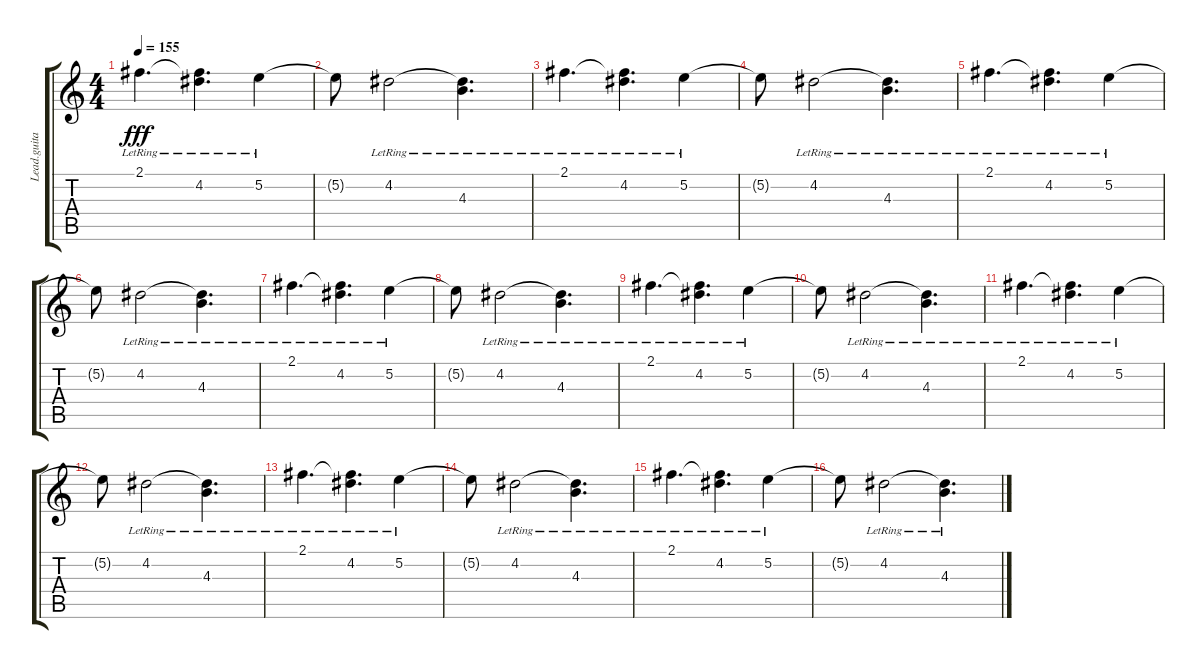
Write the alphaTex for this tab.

\track ("Lead.guitar" "Lead.guita") {instrument electricguitarclean}
\staff {score tabs}
\tuning (E4 B3 G3 D3 A2 E2) {hide}
\ts (4 4)
\tempo 155
\clef g2
\ks c
2.1{lr}.4{d dy fff} (2.1{t} 4.2{lr}).4{d} 5.2{lr}.4 |
5.2{t}.8 4.2{lr}.2 (4.2{t} 4.3{lr}).4{d} |
2.1{lr}.4{d} (2.1{t} 4.2{lr}).4{d} 5.2{lr}.4 |
5.2{t}.8 4.2{lr}.2 (4.2{t} 4.3{lr}).4{d} |
2.1{lr}.4{d} (2.1{t} 4.2{lr}).4{d} 5.2{lr}.4 |
5.2{t}.8 4.2{lr}.2 (4.2{t} 4.3{lr}).4{d} |
2.1{lr}.4{d} (2.1{t} 4.2{lr}).4{d} 5.2{lr}.4 |
5.2{t}.8 4.2{lr}.2 (4.2{t} 4.3{lr}).4{d} |
2.1{lr}.4{d} (2.1{t} 4.2{lr}).4{d} 5.2{lr}.4 |
5.2{t}.8 4.2{lr}.2 (4.2{t} 4.3{lr}).4{d} |
2.1{lr}.4{d} (2.1{t} 4.2{lr}).4{d} 5.2{lr}.4 |
5.2{t}.8 4.2{lr}.2 (4.2{t} 4.3{lr}).4{d} |
2.1{lr}.4{d} (2.1{t} 4.2{lr}).4{d} 5.2{lr}.4 |
5.2{t}.8 4.2{lr}.2 (4.2{t} 4.3{lr}).4{d} |
2.1{lr}.4{d} (2.1{t} 4.2{lr}).4{d} 5.2{lr}.4 |
5.2{t}.8 4.2{lr}.2 (4.2{t} 4.3{lr}).4{d}
